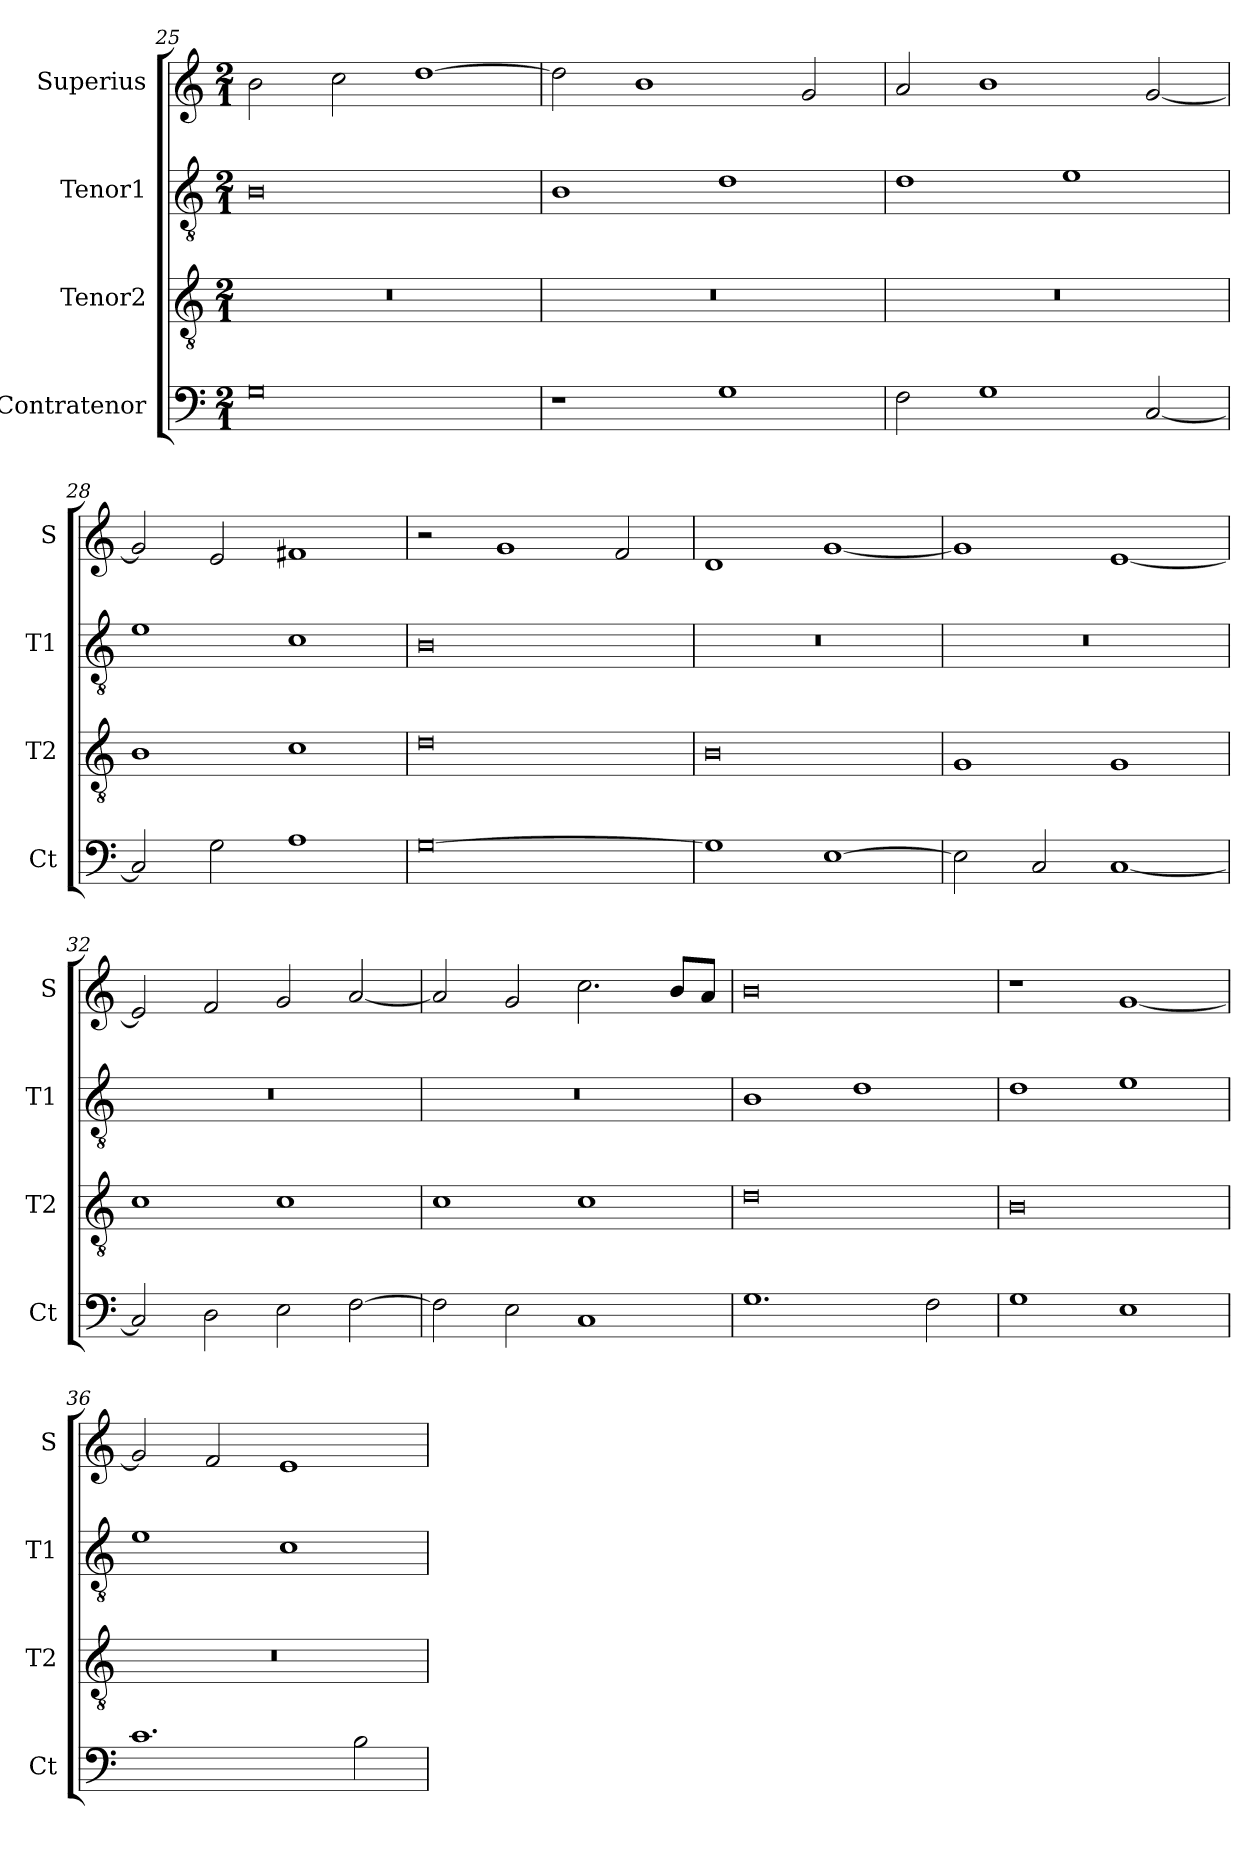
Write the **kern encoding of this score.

**kern	**kern	**kern	**kern
*part4	*part3	*part2	*part1
*staff4	*staff3	*staff2	*staff1
*I"Contratenor	*I"Tenor2	*I"Tenor1	*I"Superius
*I'Ct	*I'T2	*I'T1	*I'S
*clefF4	*clefGv2	*clefGv2	*clefG2
*k[]	*k[]	*k[]	*k[]
*M2/1	*M2/1	*M2/1	*M2/1
=25	=25	=25	=25
0G	0r	0B	2b\
.	.	.	2cc\
.	.	.	[1dd
=26	=26	=26	=26
1r	0r	1B	2dd\]
.	.	.	1b
1G	.	1d	.
.	.	.	2g/
=27	=27	=27	=27
2F\	0r	1d	2a/
1G	.	.	1b
.	.	1e	.
[2C/	.	.	[2g/
=28	=28	=28	=28
2C/]	1B	1e	2g/]
2G\	.	.	2e/
1A	1c	1c	1f#X
=29	=29	=29	=29
[0G	0d	0B	2r
.	.	.	1g
.	.	.	2f/
=30	=30	=30	=30
1G]	0B	0r	1d
[1E	.	.	[1g
=31	=31	=31	=31
2E\]	1G	0r	1g]
2C/	.	.	.
[1C	1G	.	[1e
=32	=32	=32	=32
2C/]	1c	0r	2e/]
2D\	.	.	2f/
2E\	1c	.	2g/
[2F\	.	.	[2a/
=33	=33	=33	=33
2F\]	1c	0r	2a/]
2E\	.	.	2g/
1C	1c	.	2.cc\
.	.	.	8b/L
.	.	.	8a/J
=34	=34	=34	=34
1.G	0d	1B	0b
.	.	1d	.
2F\	.	.	.
=35	=35	=35	=35
1G	0B	1d	1r
1E	.	1e	[1g
=36	=36	=36	=36
1.c	0r	1e	2g/]
.	.	.	2f/
.	.	1c	1e
2B\	.	.	.
=	=	=	=
*-	*-	*-	*-
